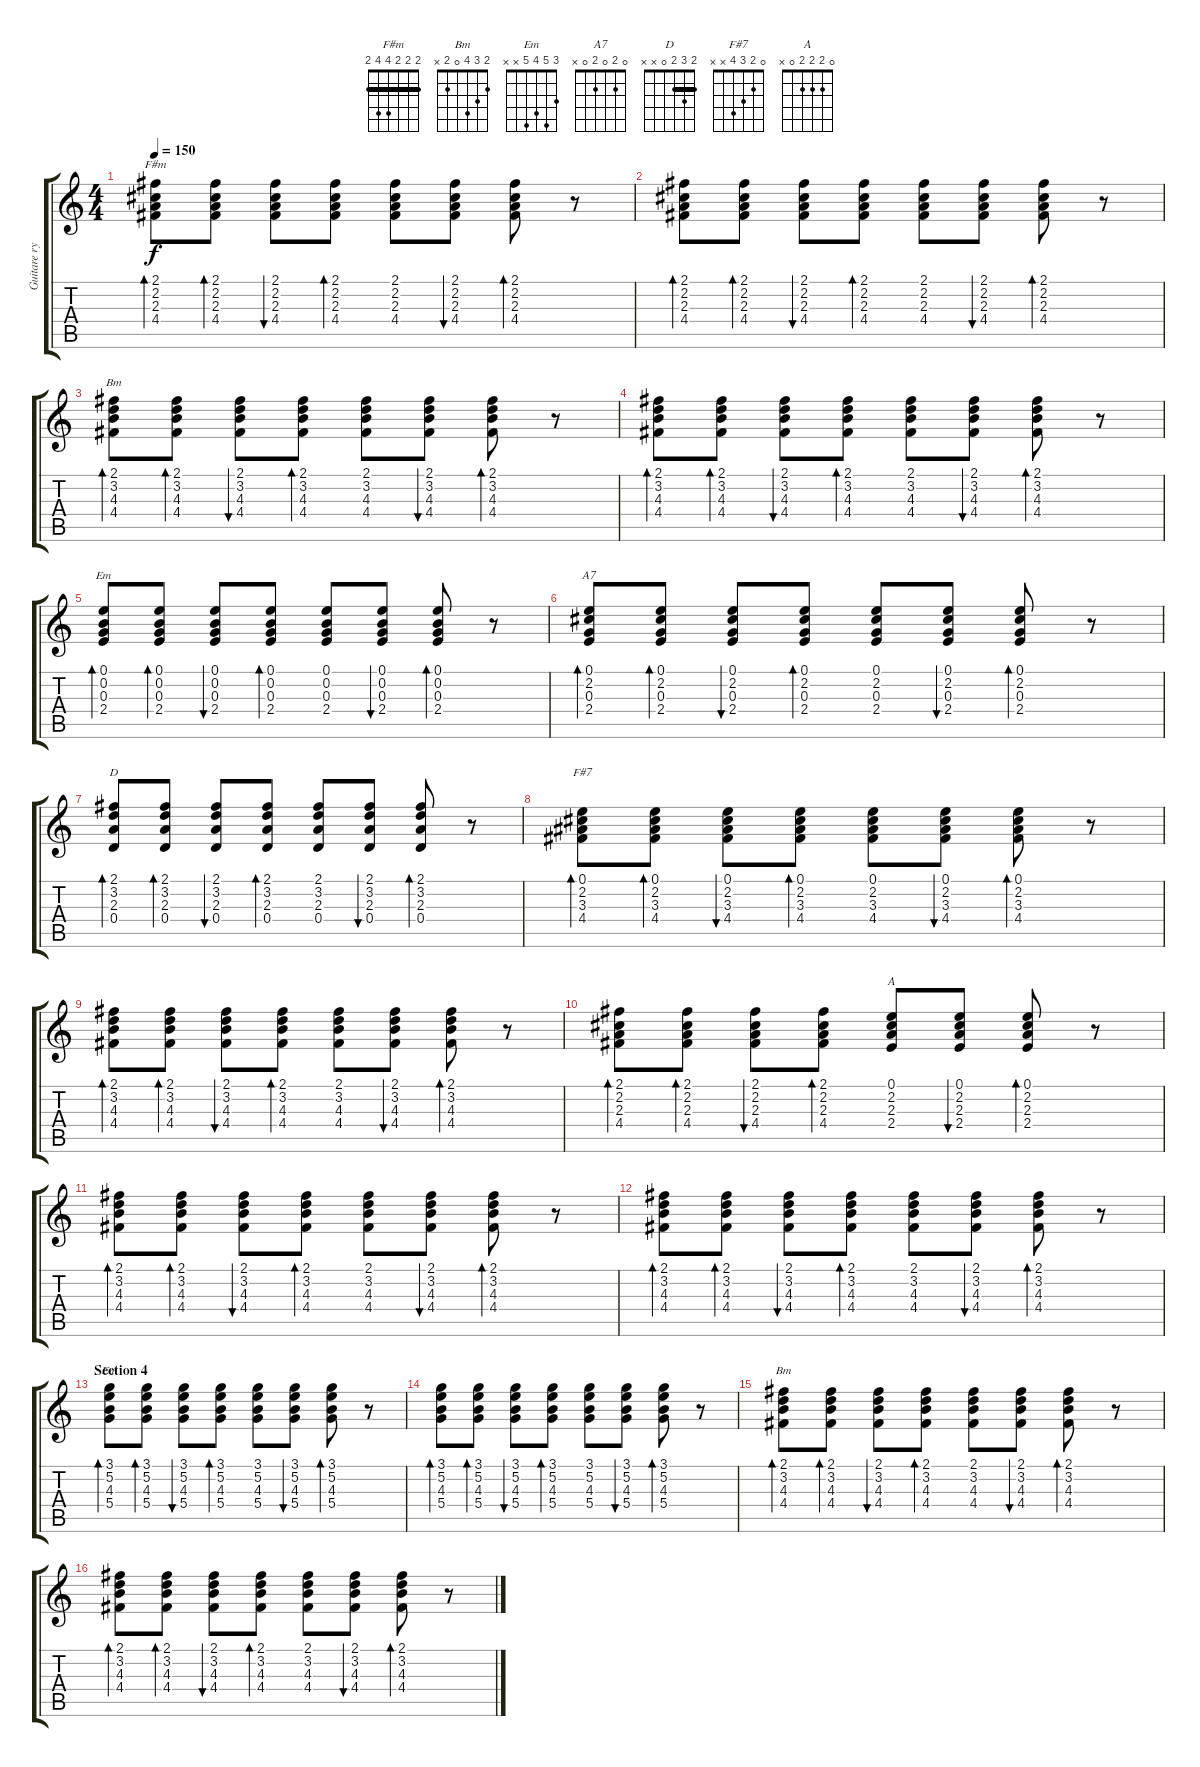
\track ("Guitare rythmique (G. Brassens)" "Guitare ry") {instrument acousticguitarnylon}
\staff {score tabs}
\tuning (E4 B3 G3 D3 A2 E2) {hide}
\chord ("F#m" 2 2 2 4 4 2) {barre 2}
\chord ("Bm" 2 3 4 4 2 x) {barre 2}
\chord ("Em" 0 0 0 2 2 0)
\chord ("A7" 0 2 0 2 0 x)
\chord ("D" 2 3 2 0 x x) {barre 2}
\chord ("F#7" 0 2 3 4 x x)
\chord ("A" 0 2 2 2 0 x)
\chord ("Em" 3 5 4 5 x x)
\chord ("Bm" 2 3 4 0 2 x)
\ts (4 4)
\tempo 150
\clef g2
\ks c
(2.1 2.2 2.3 4.4).8{bd 120 ch "F#m" dy f} (2.1 2.2 2.3 4.4).8{bd 120} (2.1 2.2 2.3 4.4).8{bu 120} (2.1 2.2 2.3 4.4).8{bd 120} (2.1 2.2 2.3 4.4).8 (2.1 2.2 2.3 4.4).8{bu 120} (2.1 2.2 2.3 4.4).8{bd 120} r.8 |
(2.1 2.2 2.3 4.4).8{bd 120} (2.1 2.2 2.3 4.4).8{bd 120} (2.1 2.2 2.3 4.4).8{bu 120} (2.1 2.2 2.3 4.4).8{bd 120} (2.1 2.2 2.3 4.4).8 (2.1 2.2 2.3 4.4).8{bu 120} (2.1 2.2 2.3 4.4).8{bd 120} r.8 |
(2.1 3.2 4.3 4.4).8{bd 120 ch "Bm"} (2.1 3.2 4.3 4.4).8{bd 120} (2.1 3.2 4.3 4.4).8{bu 120} (2.1 3.2 4.3 4.4).8{bd 120} (2.1 3.2 4.3 4.4).8 (2.1 3.2 4.3 4.4).8{bu 120} (2.1 3.2 4.3 4.4).8{bd 120} r.8 |
(2.1 3.2 4.3 4.4).8{bd 120} (2.1 3.2 4.3 4.4).8{bd 120} (2.1 3.2 4.3 4.4).8{bu 120} (2.1 3.2 4.3 4.4).8{bd 120} (2.1 3.2 4.3 4.4).8 (2.1 3.2 4.3 4.4).8{bu 120} (2.1 3.2 4.3 4.4).8{bd 120} r.8 |
(0.1 0.2 0.3 2.4).8{bd 120 ch "Em"} (0.1 0.2 0.3 2.4).8{bd 120} (0.1 0.2 0.3 2.4).8{bu 120} (0.1 0.2 0.3 2.4).8{bd 120} (0.1 0.2 0.3 2.4).8 (0.1 0.2 0.3 2.4).8{bu 120} (0.1 0.2 0.3 2.4).8{bd 120} r.8 |
(0.1 2.2 0.3 2.4).8{bd 120 ch "A7"} (0.1 2.2 0.3 2.4).8{bd 120} (0.1 2.2 0.3 2.4).8{bu 120} (0.1 2.2 0.3 2.4).8{bd 120} (0.1 2.2 0.3 2.4).8 (0.1 2.2 0.3 2.4).8{bu 120} (0.1 2.2 0.3 2.4).8{bd 120} r.8 |
(2.1 3.2 2.3 0.4).8{bd 120 ch "D"} (2.1 3.2 2.3 0.4).8{bd 120} (2.1 3.2 2.3 0.4).8{bu 120} (2.1 3.2 2.3 0.4).8{bd 120} (2.1 3.2 2.3 0.4).8 (2.1 3.2 2.3 0.4).8{bu 120} (2.1 3.2 2.3 0.4).8{bd 120} r.8 |
(0.1 2.2 3.3 4.4).8{bd 120 ch "F#7"} (0.1 2.2 3.3 4.4).8{bd 120} (0.1 2.2 3.3 4.4).8{bu 120} (0.1 2.2 3.3 4.4).8{bd 120} (0.1 2.2 3.3 4.4).8 (0.1 2.2 3.3 4.4).8{bu 120} (0.1 2.2 3.3 4.4).8{bd 120} r.8 |
(2.1 3.2 4.3 4.4).8{bd 120} (2.1 3.2 4.3 4.4).8{bd 120} (2.1 3.2 4.3 4.4).8{bu 120} (2.1 3.2 4.3 4.4).8{bd 120} (2.1 3.2 4.3 4.4).8 (2.1 3.2 4.3 4.4).8{bu 120} (2.1 3.2 4.3 4.4).8{bd 120} r.8 |
(2.1 2.2 2.3 4.4).8{bd 120} (2.1 2.2 2.3 4.4).8{bd 120} (2.1 2.2 2.3 4.4).8{bu 120} (2.1 2.2 2.3 4.4).8{bd 120} (0.1 2.2 2.3 2.4).8{ch "A"} (0.1 2.2 2.3 2.4).8{bu 120} (0.1 2.2 2.3 2.4).8{bd 120} r.8 |
(2.1 3.2 4.3 4.4).8{bd 120} (2.1 3.2 4.3 4.4).8{bd 120} (2.1 3.2 4.3 4.4).8{bu 120} (2.1 3.2 4.3 4.4).8{bd 120} (2.1 3.2 4.3 4.4).8 (2.1 3.2 4.3 4.4).8{bu 120} (2.1 3.2 4.3 4.4).8{bd 120} r.8 |
(2.1 3.2 4.3 4.4).8{bd 120} (2.1 3.2 4.3 4.4).8{bd 120} (2.1 3.2 4.3 4.4).8{bu 120} (2.1 3.2 4.3 4.4).8{bd 120} (2.1 3.2 4.3 4.4).8 (2.1 3.2 4.3 4.4).8{bu 120} (2.1 3.2 4.3 4.4).8{bd 120} r.8 |
\section ("" "Section 4")
(3.1 5.2 4.3 5.4).8{bd 120 ch "Em"} (3.1 5.2 4.3 5.4).8{bd 120} (3.1 5.2 4.3 5.4).8{bu 120} (3.1 5.2 4.3 5.4).8{bd 120} (3.1 5.2 4.3 5.4).8 (3.1 5.2 4.3 5.4).8{bu 120} (3.1 5.2 4.3 5.4).8{bd 120} r.8 |
(3.1 5.2 4.3 5.4).8{bd 120} (3.1 5.2 4.3 5.4).8{bd 120} (3.1 5.2 4.3 5.4).8{bu 120} (3.1 5.2 4.3 5.4).8{bd 120} (3.1 5.2 4.3 5.4).8 (3.1 5.2 4.3 5.4).8{bu 120} (3.1 5.2 4.3 5.4).8{bd 120} r.8 |
(2.1 3.2 4.3 4.4).8{bd 120 ch "Bm"} (2.1 3.2 4.3 4.4).8{bd 120} (2.1 3.2 4.3 4.4).8{bu 120} (2.1 3.2 4.3 4.4).8{bd 120} (2.1 3.2 4.3 4.4).8 (2.1 3.2 4.3 4.4).8{bu 120} (2.1 3.2 4.3 4.4).8{bd 120} r.8 |
(2.1 3.2 4.3 4.4).8{bd 120} (2.1 3.2 4.3 4.4).8{bd 120} (2.1 3.2 4.3 4.4).8{bu 120} (2.1 3.2 4.3 4.4).8{bd 120} (2.1 3.2 4.3 4.4).8 (2.1 3.2 4.3 4.4).8{bu 120} (2.1 3.2 4.3 4.4).8{bd 120} r.8
